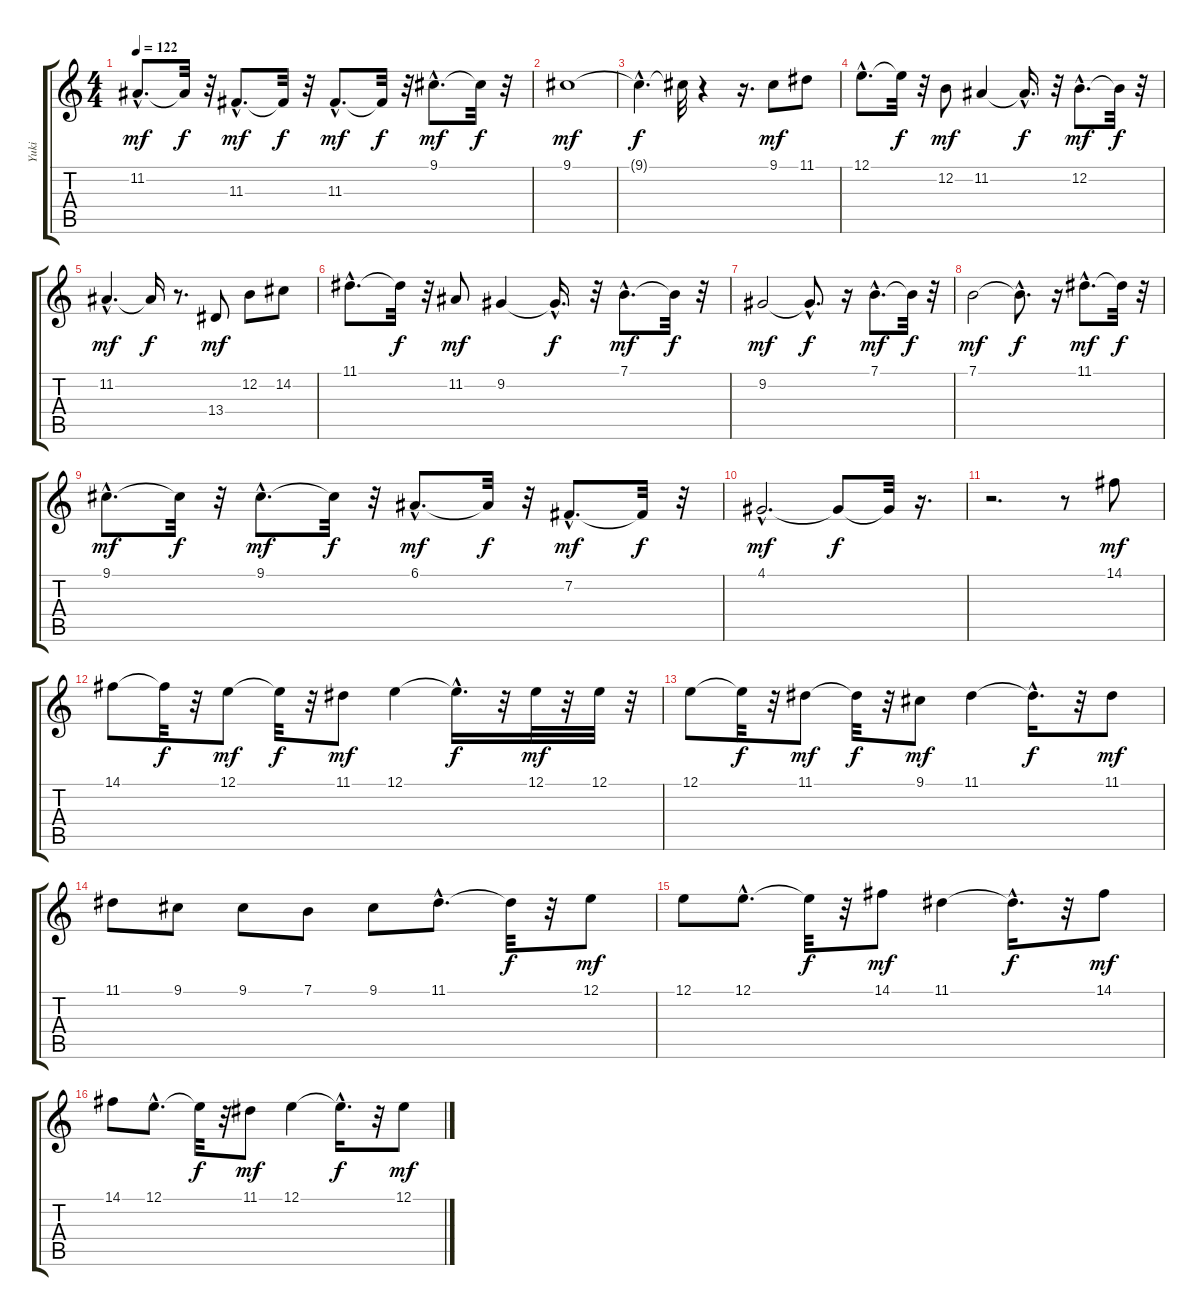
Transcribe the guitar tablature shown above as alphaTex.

\track ("Yuki" "Yuki") {instrument tenorsax}
\staff {score tabs}
\tuning (E4 B3 G3 D3 A2 E2) {hide}
\ts (4 4)
\tempo 122
\clef g2
\ks c
11.2{hac}.8{d dy mf} 11.2{t}.32{dy f} r.32 11.3{hac}.8{d dy mf} 11.3{t}.32{dy f} r.32 11.3{hac}.8{d dy mf} 11.3{t}.32{dy f} r.32 9.1{hac}.8{d dy mf} 9.1{t}.32{dy f} r.32 |
9.1.1{dy mf} |
9.1{hac t}.4{d dy f} 9.1{t}.32 r.4 r.16{d} 9.1.8{dy mf} 11.1.8 |
12.1{hac}.8{d} 12.1{t}.32{dy f} r.32 12.2.8{dy mf} 11.2.4 11.2{hac t}.16{d dy f} r.32 12.2{hac}.8{d dy mf} 12.2{t}.32{dy f} r.32 |
11.2{hac}.4{d dy mf} 11.2{t}.16{dy f} r.8{d} 13.4.8{dy mf} 12.2.8 14.2.8 |
11.1{hac}.8{d} 11.1{t}.32{dy f} r.32 11.2.8{dy mf} 9.2.4 9.2{hac t}.16{d dy f} r.32 7.1{hac}.8{d dy mf} 7.1{t}.32{dy f} r.32 |
9.2.2{dy mf} 9.2{hac t}.8{d dy f} r.16 7.1{hac}.8{d dy mf} 7.1{t}.32{dy f} r.32 |
7.1.2{dy mf} 7.1{hac t}.8{d dy f} r.16 11.1{hac}.8{d dy mf} 11.1{t}.32{dy f} r.32 |
9.1{hac}.8{d dy mf} 9.1{t}.32{dy f} r.32 9.1{hac}.8{d dy mf} 9.1{t}.32{dy f} r.32 6.1{hac}.8{d dy mf} 6.1{t}.32{dy f} r.32 7.2{hac}.8{d dy mf} 7.2{t}.32{dy f} r.32 |
4.1{hac}.2{d dy mf} 4.1{t}.8{dy f} 4.1{t}.32 r.16{d} |
r.2{d} r.8 14.1.8{dy mf} |
14.1.8 14.1{t}.32{dy f} r.32 12.1.8{dy mf} 12.1{t}.32{dy f} r.32 11.1.8{dy mf} 12.1.4 12.1{hac t}.16{d dy f} r.32 12.1.32{dy mf} r.32 12.1.32 r.32 |
12.1.8 12.1{t}.32{dy f} r.32 11.1.8{dy mf} 11.1{t}.32{dy f} r.32 9.1.8{dy mf} 11.1.4 11.1{hac t}.16{d dy f} r.32 11.1.8{dy mf} |
11.1.8 9.1.8 9.1.8 7.1.8 9.1.8 11.1{hac}.8{d} 11.1{t}.32{dy f} r.32 12.1.8{dy mf} |
12.1.8 12.1{hac}.8{d} 12.1{t}.32{dy f} r.32 14.1.8{dy mf} 11.1.4 11.1{hac t}.16{d dy f} r.32 14.1.8{dy mf} |
14.1.8 12.1{hac}.8{d} 12.1{t}.32{dy f} r.32 11.1.8{dy mf} 12.1.4 12.1{hac t}.16{d dy f} r.32 12.1.8{dy mf}
